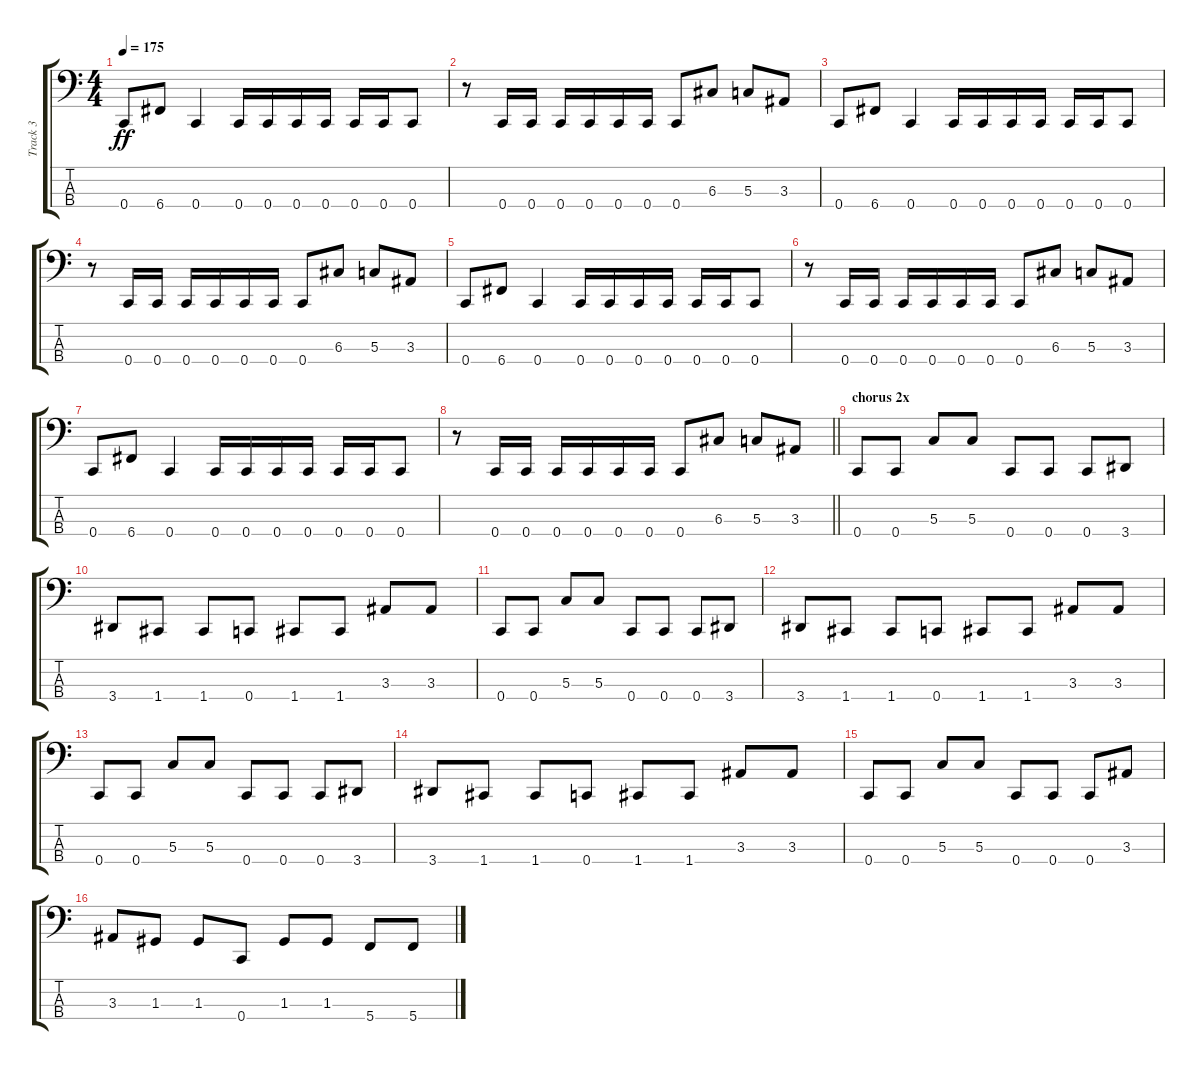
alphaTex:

\track ("Track 3" "Track 3") {instrument electricbasspick}
\staff {score tabs}
\tuning (F2 C2 G1 C1) {hide}
\ts (4 4)
\tempo 175
\clef f4
\ks c
0.4.8{dy ff} 6.4.8 0.4.4 0.4.16 0.4.16 0.4.16 0.4.16 0.4.16 0.4.16 0.4.8 |
r.8 0.4.16 0.4.16 0.4.16 0.4.16 0.4.16 0.4.16 0.4.8 6.3.8 5.3.8 3.3.8 |
0.4.8 6.4.8 0.4.4 0.4.16 0.4.16 0.4.16 0.4.16 0.4.16 0.4.16 0.4.8 |
r.8 0.4.16 0.4.16 0.4.16 0.4.16 0.4.16 0.4.16 0.4.8 6.3.8 5.3.8 3.3.8 |
0.4.8 6.4.8 0.4.4 0.4.16 0.4.16 0.4.16 0.4.16 0.4.16 0.4.16 0.4.8 |
r.8 0.4.16 0.4.16 0.4.16 0.4.16 0.4.16 0.4.16 0.4.8 6.3.8 5.3.8 3.3.8 |
0.4.8 6.4.8 0.4.4 0.4.16 0.4.16 0.4.16 0.4.16 0.4.16 0.4.16 0.4.8 |
\barLineRight lightlight
r.8 0.4.16 0.4.16 0.4.16 0.4.16 0.4.16 0.4.16 0.4.8 6.3.8 5.3.8 3.3.8 |
\section ("" "chorus 2x")
0.4.8 0.4.8 5.3.8 5.3.8 0.4.8 0.4.8 0.4.8 3.4.8 |
3.4.8 1.4.8 1.4.8 0.4.8 1.4.8 1.4.8 3.3.8 3.3.8 |
0.4.8 0.4.8 5.3.8 5.3.8 0.4.8 0.4.8 0.4.8 3.4.8 |
3.4.8 1.4.8 1.4.8 0.4.8 1.4.8 1.4.8 3.3.8 3.3.8 |
0.4.8 0.4.8 5.3.8 5.3.8 0.4.8 0.4.8 0.4.8 3.4.8 |
3.4.8 1.4.8 1.4.8 0.4.8 1.4.8 1.4.8 3.3.8 3.3.8 |
0.4.8 0.4.8 5.3.8 5.3.8 0.4.8 0.4.8 0.4.8 3.3.8 |
3.3.8 1.3.8 1.3.8 0.4.8 1.3.8 1.3.8 5.4.8 5.4.8
